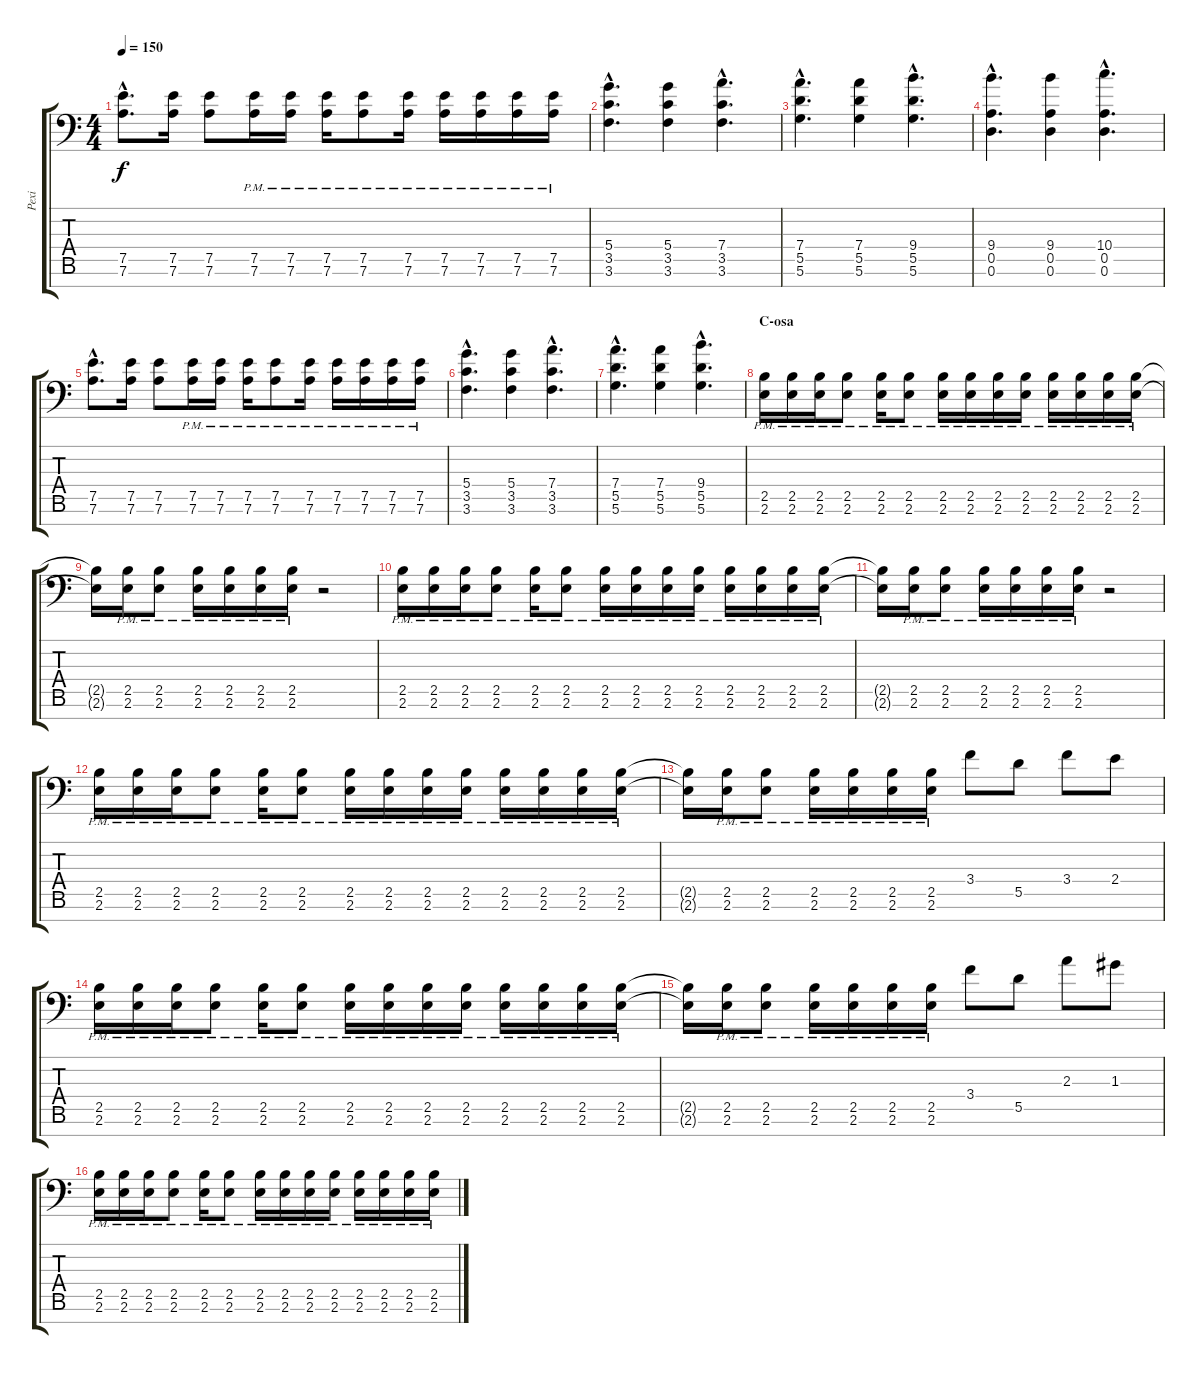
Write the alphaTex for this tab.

\track ("Pexi" "Pexi") {instrument distortionguitar}
\staff {score tabs}
\tuning (E4 B3 G3 D3 A2 D2 A1) {hide}
\ts (4 4)
\tempo 150
\clef f4
\ks c
(7.5{hac} 7.6{hac}).8{d dy f} (7.5 7.6).16 (7.5 7.6).8 (7.5{pm} 7.6{pm}).16 (7.5{pm} 7.6{pm}).16 (7.5{pm} 7.6{pm}).16 (7.5{pm} 7.6{pm}).8 (7.5{pm} 7.6{pm}).16 (7.5{pm} 7.6{pm}).16 (7.5{pm} 7.6{pm}).16 (7.5{pm} 7.6{pm}).16 (7.5{pm} 7.6{pm}).16 |
(5.4{hac} 3.5{hac} 3.6{hac}).4{d} (5.4 3.5 3.6).4 (7.4{hac} 3.5{hac} 3.6{hac}).4{d} |
(7.4{hac} 5.5{hac} 5.6{hac}).4{d} (7.4 5.5 5.6).4 (9.4{hac} 5.5{hac} 5.6{hac}).4{d} |
(9.4{hac} 0.5{hac} 0.6{hac}).4{d} (9.4 0.5 0.6).4 (10.4{hac} 0.5{hac} 0.6{hac}).4{d} |
(7.5{hac} 7.6{hac}).8{d} (7.5 7.6).16 (7.5 7.6).8 (7.5{pm} 7.6{pm}).16 (7.5{pm} 7.6{pm}).16 (7.5{pm} 7.6{pm}).16 (7.5{pm} 7.6{pm}).8 (7.5{pm} 7.6{pm}).16 (7.5{pm} 7.6{pm}).16 (7.5{pm} 7.6{pm}).16 (7.5{pm} 7.6{pm}).16 (7.5{pm} 7.6{pm}).16 |
(5.4{hac} 3.5{hac} 3.6{hac}).4{d} (5.4 3.5 3.6).4 (7.4{hac} 3.5{hac} 3.6{hac}).4{d} |
(7.4{hac} 5.5{hac} 5.6{hac}).4{d} (7.4 5.5 5.6).4 (9.4{hac} 5.5{hac} 5.6{hac}).4{d} |
\section ("" "C-osa")
(2.5{pm} 2.6{pm}).16 (2.5{pm} 2.6{pm}).16 (2.5{pm} 2.6{pm}).16 (2.5{pm} 2.6{pm}).8 (2.5{pm} 2.6{pm}).16 (2.5{pm} 2.6{pm}).8 (2.5{pm} 2.6{pm}).16 (2.5{pm} 2.6{pm}).16 (2.5{pm} 2.6{pm}).16 (2.5{pm} 2.6{pm}).16 (2.5{pm} 2.6{pm}).16 (2.5{pm} 2.6{pm}).16 (2.5{pm} 2.6{pm}).16 (2.5{pm} 2.6{pm}).16 |
(2.5{t} 2.6{t}).16 (2.5{pm} 2.6{pm}).16 (2.5{pm} 2.6{pm}).8 (2.5{pm} 2.6{pm}).16 (2.5{pm} 2.6{pm}).16 (2.5{pm} 2.6{pm}).16 (2.5{pm} 2.6{pm}).16 r.2 |
(2.5{pm} 2.6{pm}).16 (2.5{pm} 2.6{pm}).16 (2.5{pm} 2.6{pm}).16 (2.5{pm} 2.6{pm}).8 (2.5{pm} 2.6{pm}).16 (2.5{pm} 2.6{pm}).8 (2.5{pm} 2.6{pm}).16 (2.5{pm} 2.6{pm}).16 (2.5{pm} 2.6{pm}).16 (2.5{pm} 2.6{pm}).16 (2.5{pm} 2.6{pm}).16 (2.5{pm} 2.6{pm}).16 (2.5{pm} 2.6{pm}).16 (2.5{pm} 2.6{pm}).16 |
(2.5{t} 2.6{t}).16 (2.5{pm} 2.6{pm}).16 (2.5{pm} 2.6{pm}).8 (2.5{pm} 2.6{pm}).16 (2.5{pm} 2.6{pm}).16 (2.5{pm} 2.6{pm}).16 (2.5{pm} 2.6{pm}).16 r.2 |
(2.5{pm} 2.6{pm}).16 (2.5{pm} 2.6{pm}).16 (2.5{pm} 2.6{pm}).16 (2.5{pm} 2.6{pm}).8 (2.5{pm} 2.6{pm}).16 (2.5{pm} 2.6{pm}).8 (2.5{pm} 2.6{pm}).16 (2.5{pm} 2.6{pm}).16 (2.5{pm} 2.6{pm}).16 (2.5{pm} 2.6{pm}).16 (2.5{pm} 2.6{pm}).16 (2.5{pm} 2.6{pm}).16 (2.5{pm} 2.6{pm}).16 (2.5{pm} 2.6{pm}).16 |
(2.5{t} 2.6{t}).16 (2.5{pm} 2.6{pm}).16 (2.5{pm} 2.6{pm}).8 (2.5{pm} 2.6{pm}).16 (2.5{pm} 2.6{pm}).16 (2.5{pm} 2.6{pm}).16 (2.5{pm} 2.6{pm}).16 3.4.8 5.5.8 3.4.8 2.4.8 |
(2.5{pm} 2.6{pm}).16 (2.5{pm} 2.6{pm}).16 (2.5{pm} 2.6{pm}).16 (2.5{pm} 2.6{pm}).8 (2.5{pm} 2.6{pm}).16 (2.5{pm} 2.6{pm}).8 (2.5{pm} 2.6{pm}).16 (2.5{pm} 2.6{pm}).16 (2.5{pm} 2.6{pm}).16 (2.5{pm} 2.6{pm}).16 (2.5{pm} 2.6{pm}).16 (2.5{pm} 2.6{pm}).16 (2.5{pm} 2.6{pm}).16 (2.5{pm} 2.6{pm}).16 |
(2.5{t} 2.6{t}).16 (2.5{pm} 2.6{pm}).16 (2.5{pm} 2.6{pm}).8 (2.5{pm} 2.6{pm}).16 (2.5{pm} 2.6{pm}).16 (2.5{pm} 2.6{pm}).16 (2.5{pm} 2.6{pm}).16 3.4.8 5.5.8 2.3.8 1.3.8 |
(2.5{pm} 2.6{pm}).16 (2.5{pm} 2.6{pm}).16 (2.5{pm} 2.6{pm}).16 (2.5{pm} 2.6{pm}).8 (2.5{pm} 2.6{pm}).16 (2.5{pm} 2.6{pm}).8 (2.5{pm} 2.6{pm}).16 (2.5{pm} 2.6{pm}).16 (2.5{pm} 2.6{pm}).16 (2.5{pm} 2.6{pm}).16 (2.5{pm} 2.6{pm}).16 (2.5{pm} 2.6{pm}).16 (2.5{pm} 2.6{pm}).16 (2.5{pm} 2.6{pm}).16
